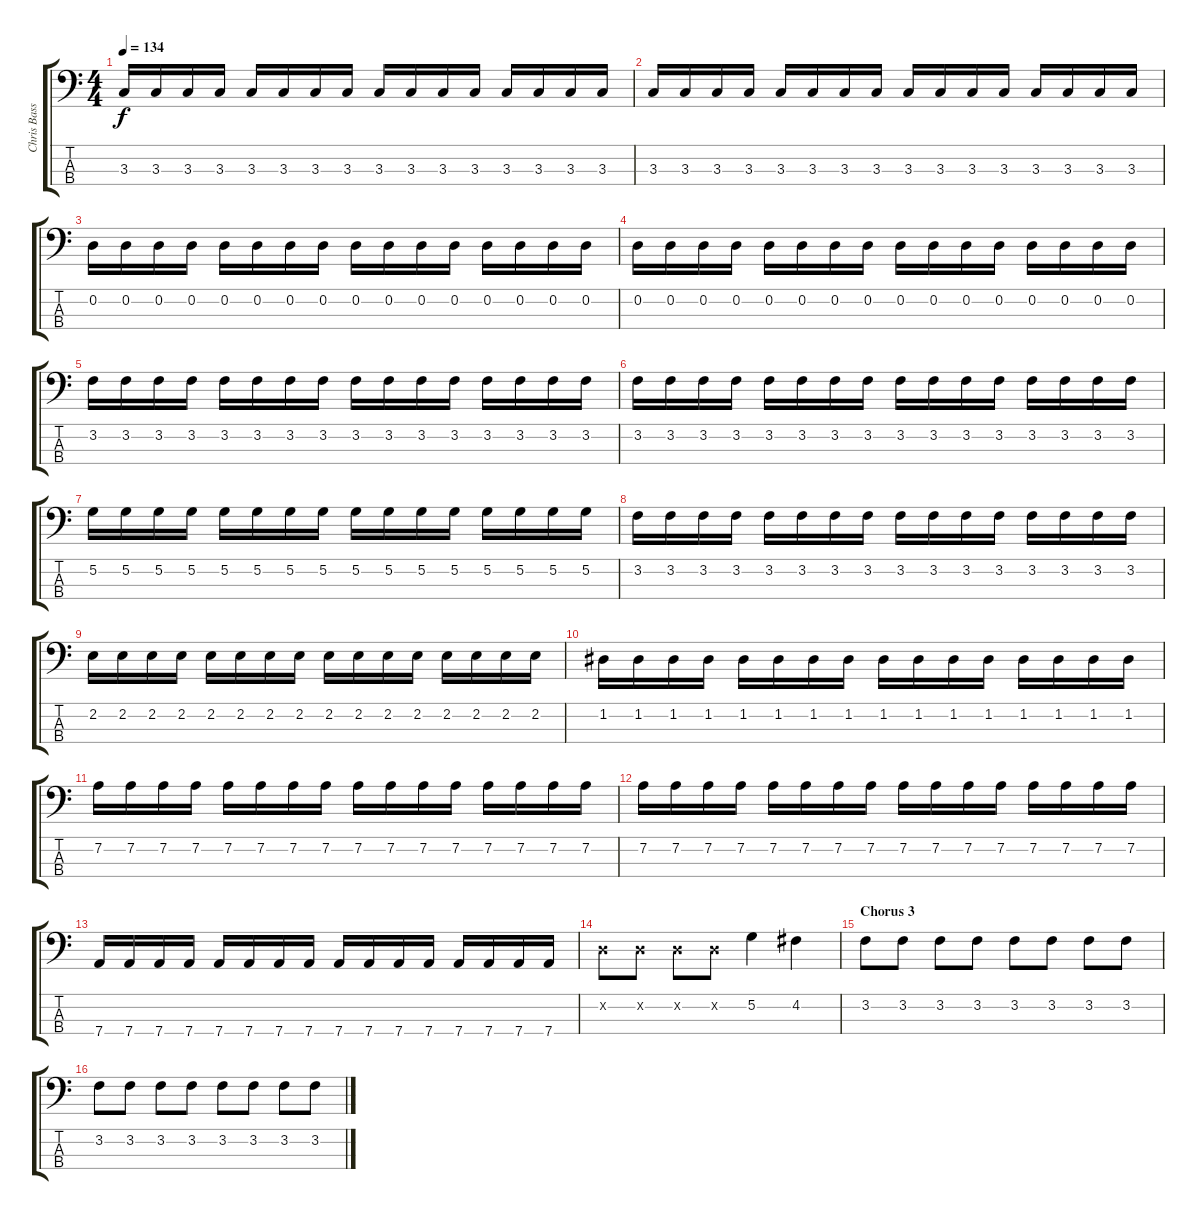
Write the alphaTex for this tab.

\track ("Chris Bass" "Chris Bass") {instrument synthbass2}
\staff {score tabs}
\tuning (G2 D2 A1 D1) {hide}
\ts (4 4)
\tempo 134
\clef f4
\ks c
3.3.16{dy f} 3.3.16 3.3.16 3.3.16 3.3.16 3.3.16 3.3.16 3.3.16 3.3.16 3.3.16 3.3.16 3.3.16 3.3.16 3.3.16 3.3.16 3.3.16 |
3.3.16 3.3.16 3.3.16 3.3.16 3.3.16 3.3.16 3.3.16 3.3.16 3.3.16 3.3.16 3.3.16 3.3.16 3.3.16 3.3.16 3.3.16 3.3.16 |
0.2.16 0.2.16 0.2.16 0.2.16 0.2.16 0.2.16 0.2.16 0.2.16 0.2.16 0.2.16 0.2.16 0.2.16 0.2.16 0.2.16 0.2.16 0.2.16 |
0.2.16 0.2.16 0.2.16 0.2.16 0.2.16 0.2.16 0.2.16 0.2.16 0.2.16 0.2.16 0.2.16 0.2.16 0.2.16 0.2.16 0.2.16 0.2.16 |
3.2.16 3.2.16 3.2.16 3.2.16 3.2.16 3.2.16 3.2.16 3.2.16 3.2.16 3.2.16 3.2.16 3.2.16 3.2.16 3.2.16 3.2.16 3.2.16 |
3.2.16 3.2.16 3.2.16 3.2.16 3.2.16 3.2.16 3.2.16 3.2.16 3.2.16 3.2.16 3.2.16 3.2.16 3.2.16 3.2.16 3.2.16 3.2.16 |
5.2.16 5.2.16 5.2.16 5.2.16 5.2.16 5.2.16 5.2.16 5.2.16 5.2.16 5.2.16 5.2.16 5.2.16 5.2.16 5.2.16 5.2.16 5.2.16 |
3.2.16 3.2.16 3.2.16 3.2.16 3.2.16 3.2.16 3.2.16 3.2.16 3.2.16 3.2.16 3.2.16 3.2.16 3.2.16 3.2.16 3.2.16 3.2.16 |
2.2.16 2.2.16 2.2.16 2.2.16 2.2.16 2.2.16 2.2.16 2.2.16 2.2.16 2.2.16 2.2.16 2.2.16 2.2.16 2.2.16 2.2.16 2.2.16 |
1.2.16 1.2.16 1.2.16 1.2.16 1.2.16 1.2.16 1.2.16 1.2.16 1.2.16 1.2.16 1.2.16 1.2.16 1.2.16 1.2.16 1.2.16 1.2.16 |
7.2.16 7.2.16 7.2.16 7.2.16 7.2.16 7.2.16 7.2.16 7.2.16 7.2.16 7.2.16 7.2.16 7.2.16 7.2.16 7.2.16 7.2.16 7.2.16 |
7.2.16 7.2.16 7.2.16 7.2.16 7.2.16 7.2.16 7.2.16 7.2.16 7.2.16 7.2.16 7.2.16 7.2.16 7.2.16 7.2.16 7.2.16 7.2.16 |
7.4.16 7.4.16 7.4.16 7.4.16 7.4.16 7.4.16 7.4.16 7.4.16 7.4.16 7.4.16 7.4.16 7.4.16 7.4.16 7.4.16 7.4.16 7.4.16 |
0.2{x}.8 0.2{x}.8 0.2{x}.8 0.2{x}.8 5.2.4 4.2.4 |
\section ("" "Chorus 3")
3.2.8 3.2.8 3.2.8 3.2.8 3.2.8 3.2.8 3.2.8 3.2.8 |
3.2.8 3.2.8 3.2.8 3.2.8 3.2.8 3.2.8 3.2.8 3.2.8
